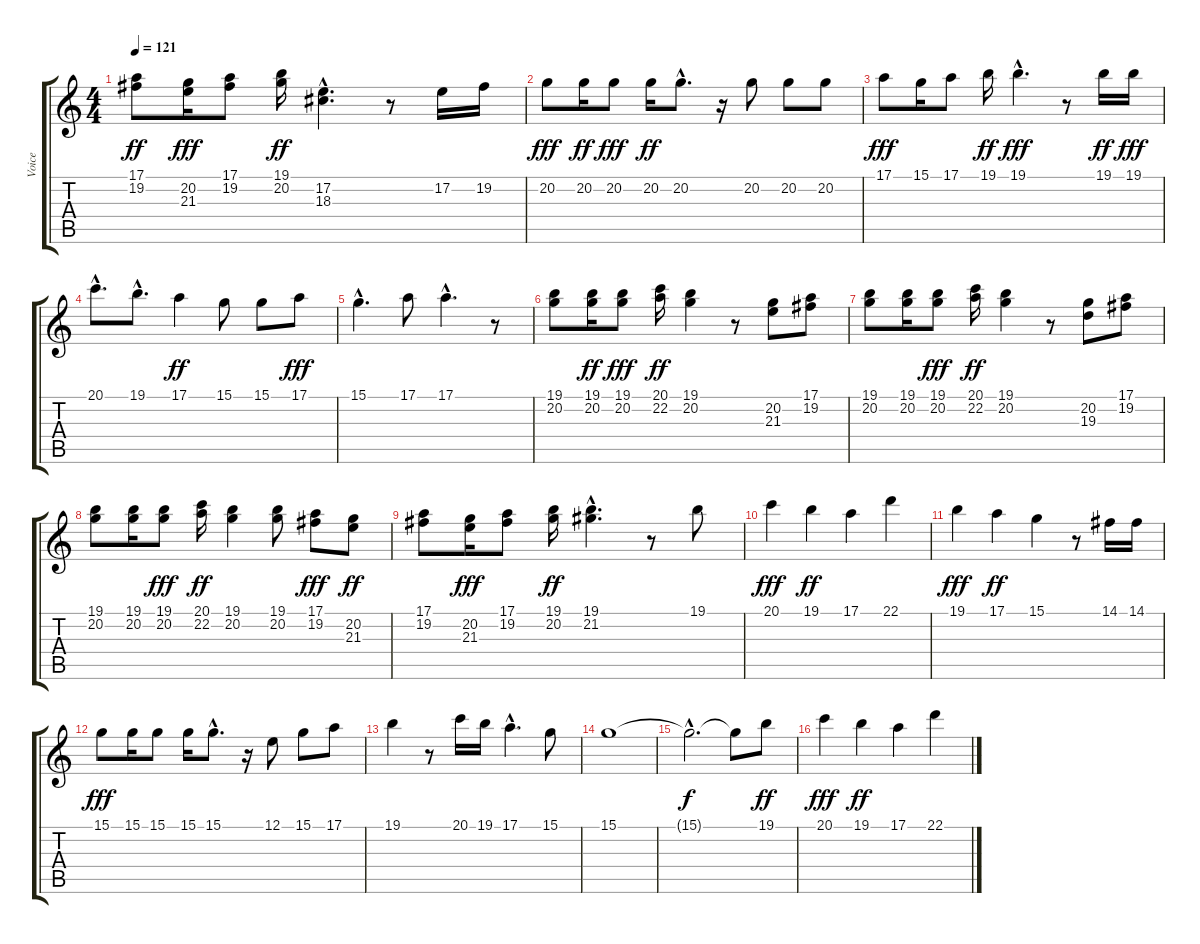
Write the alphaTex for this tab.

\track ("Voice" "Voice") {instrument flute}
\staff {score tabs}
\tuning (E4 B3 G3 D3 A2 E2) {hide}
\ts (4 4)
\tempo 121
\clef g2
\ks c
(17.1 19.2).8{dy ff} (20.2 21.3).16{dy fff} (17.1 19.2).8 (19.1 20.2).16{dy ff} (17.2{hac} 18.3{hac}).4{d} r.8 17.2.16 19.2.16 |
20.2.8{dy fff} 20.2.16{dy ff} 20.2.8{dy fff} 20.2.16{dy ff} 20.2{hac}.8{d} r.16 20.2.8 20.2.8 20.2.8 |
17.1.8{dy fff} 15.1.16 17.1.8 19.1.16{dy ff} 19.1{hac}.4{d dy fff} r.8 19.1.16{dy ff} 19.1.16{dy fff} |
20.1{hac}.8{d} 19.1{hac}.8{d} 17.1.4{dy ff} 15.1.8 15.1.8 17.1.8{dy fff} |
15.1{hac}.4{d} 17.1.8 17.1{hac}.4{d} r.8 |
(19.1 20.2).8 (19.1 20.2).16{dy ff} (19.1 20.2).8{dy fff} (20.1 22.2).16{dy ff} (19.1 20.2).4 r.8 (20.2 21.3).8 (17.1 19.2).8 |
(19.1 20.2).8 (19.1 20.2).16 (19.1 20.2).8{dy fff} (20.1 22.2).16{dy ff} (19.1 20.2).4 r.8 (20.2 19.3).8 (17.1 19.2).8 |
(19.1 20.2).8 (19.1 20.2).16 (19.1 20.2).8{dy fff} (20.1 22.2).16{dy ff} (19.1 20.2).4 (19.1 20.2).8 (17.1 19.2).8{dy fff} (20.2 21.3).8{dy ff} |
(17.1 19.2).8 (20.2 21.3).16{dy fff} (17.1 19.2).8 (19.1 20.2).16{dy ff} (19.1{hac} 21.2{hac}).4{d} r.8 19.1.8 |
20.1.4{dy fff} 19.1.4{dy ff} 17.1.4 22.1.4 |
19.1.4{dy fff} 17.1.4{dy ff} 15.1.4 r.8 14.1.16 14.1.16 |
15.1.8{dy fff} 15.1.16 15.1.8 15.1.16 15.1{hac}.8{d} r.16 12.1.8 15.1.8 17.1.8 |
19.1.4 r.8 20.1.16 19.1.16 17.1{hac}.4{d} 15.1.8 |
15.1.1 |
15.1{hac t}.2{d dy f} 15.1{t}.8 19.1.8{dy ff} |
20.1.4{dy fff} 19.1.4{dy ff} 17.1.4 22.1.4
